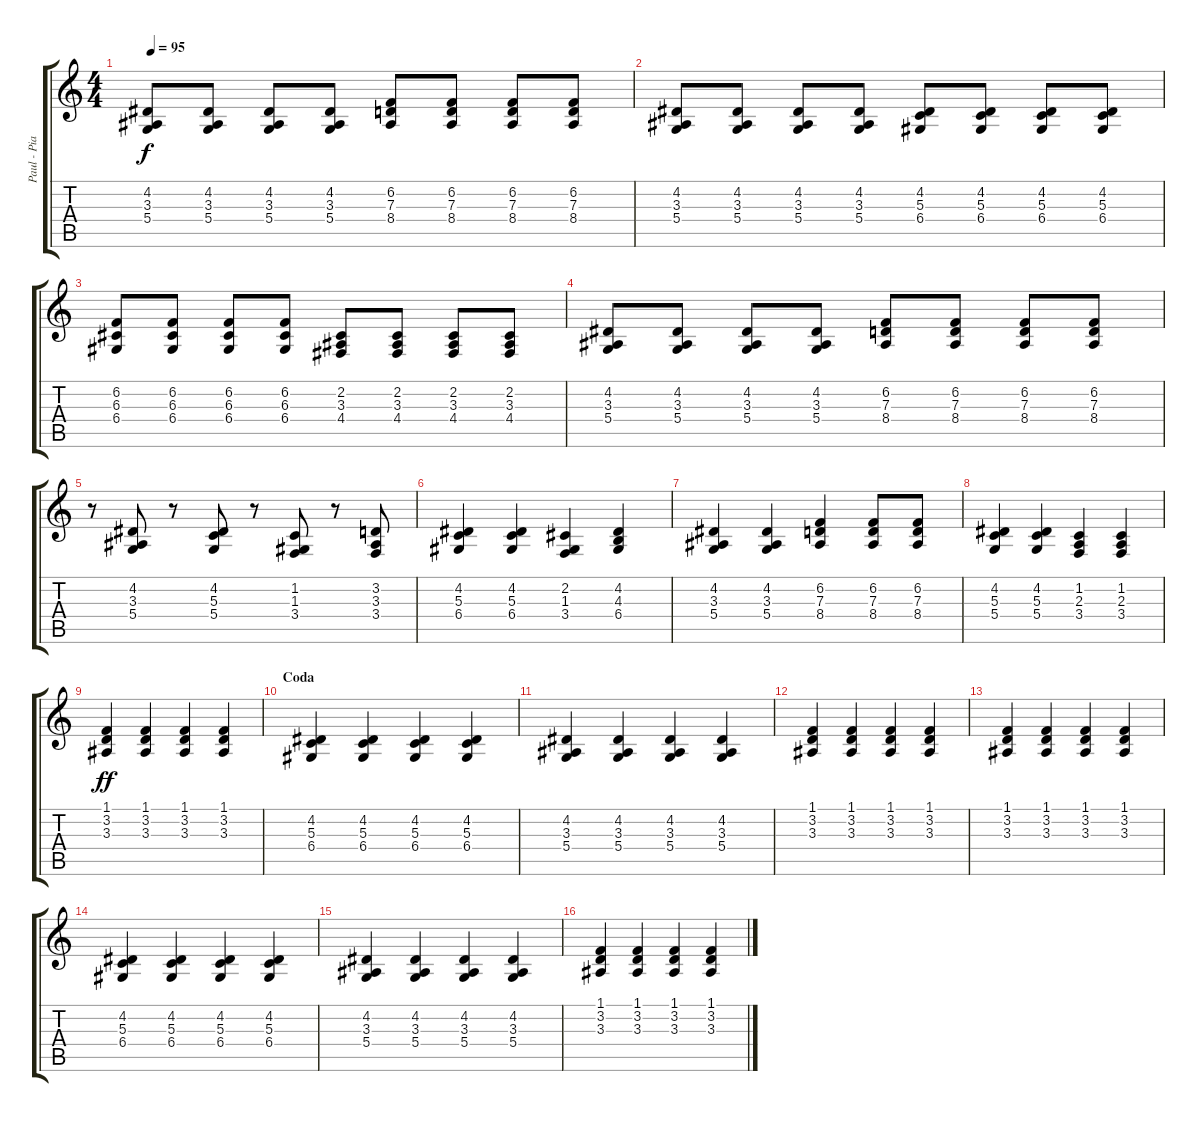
\track ("Paul - Piano" "Paul - Pia") {instrument electricgrandpiano}
\staff {score tabs}
\tuning (E4 B3 G3 D3 A2 E2) {hide}
\ts (4 4)
\tempo 95
\clef g2
\ks c
(4.2 3.3 5.4).8{dy f} (4.2 3.3 5.4).8 (4.2 3.3 5.4).8 (4.2 3.3 5.4).8 (6.2 7.3 8.4).8 (6.2 7.3 8.4).8 (6.2 7.3 8.4).8 (6.2 7.3 8.4).8 |
(4.2 3.3 5.4).8 (4.2 3.3 5.4).8 (4.2 3.3 5.4).8 (4.2 3.3 5.4).8 (4.2 5.3 6.4).8 (4.2 5.3 6.4).8 (4.2 5.3 6.4).8 (4.2 5.3 6.4).8 |
(6.2 6.3 6.4).8 (6.2 6.3 6.4).8 (6.2 6.3 6.4).8 (6.2 6.3 6.4).8 (2.2 3.3 4.4).8 (2.2 3.3 4.4).8 (2.2 3.3 4.4).8 (2.2 3.3 4.4).8 |
(4.2 3.3 5.4).8 (4.2 3.3 5.4).8 (4.2 3.3 5.4).8 (4.2 3.3 5.4).8 (6.2 7.3 8.4).8 (6.2 7.3 8.4).8 (6.2 7.3 8.4).8 (6.2 7.3 8.4).8 |
r.8 (4.2 3.3 5.4).8 r.8 (4.2 5.3 5.4).8 r.8 (1.2 1.3 3.4).8 r.8 (3.2 3.3 3.4).8 |
(4.2 5.3 6.4).4 (4.2 5.3 6.4).4 (2.2 1.3 3.4).4 (4.2 4.3 6.4).4 |
(4.2 3.3 5.4).4 (4.2 3.3 5.4).4 (6.2 7.3 8.4).4 (6.2 7.3 8.4).8 (6.2 7.3 8.4).8 |
(4.2 5.3 5.4).4 (4.2 5.3 5.4).4 (1.2 2.3 3.4).4 (1.2 2.3 3.4).4 |
(1.1 3.2 3.3).4{dy ff} (1.1 3.2 3.3).4 (1.1 3.2 3.3).4 (1.1 3.2 3.3).4 |
\section ("" "Coda")
(4.2 5.3 6.4).4 (4.2 5.3 6.4).4 (4.2 5.3 6.4).4 (4.2 5.3 6.4).4 |
(4.2 3.3 5.4).4 (4.2 3.3 5.4).4 (4.2 3.3 5.4).4 (4.2 3.3 5.4).4 |
(1.1 3.2 3.3).4 (1.1 3.2 3.3).4 (1.1 3.2 3.3).4 (1.1 3.2 3.3).4 |
(1.1 3.2 3.3).4 (1.1 3.2 3.3).4 (1.1 3.2 3.3).4 (1.1 3.2 3.3).4 |
(4.2 5.3 6.4).4 (4.2 5.3 6.4).4 (4.2 5.3 6.4).4 (4.2 5.3 6.4).4 |
(4.2 3.3 5.4).4 (4.2 3.3 5.4).4 (4.2 3.3 5.4).4 (4.2 3.3 5.4).4 |
(1.1 3.2 3.3).4 (1.1 3.2 3.3).4 (1.1 3.2 3.3).4 (1.1 3.2 3.3).4
